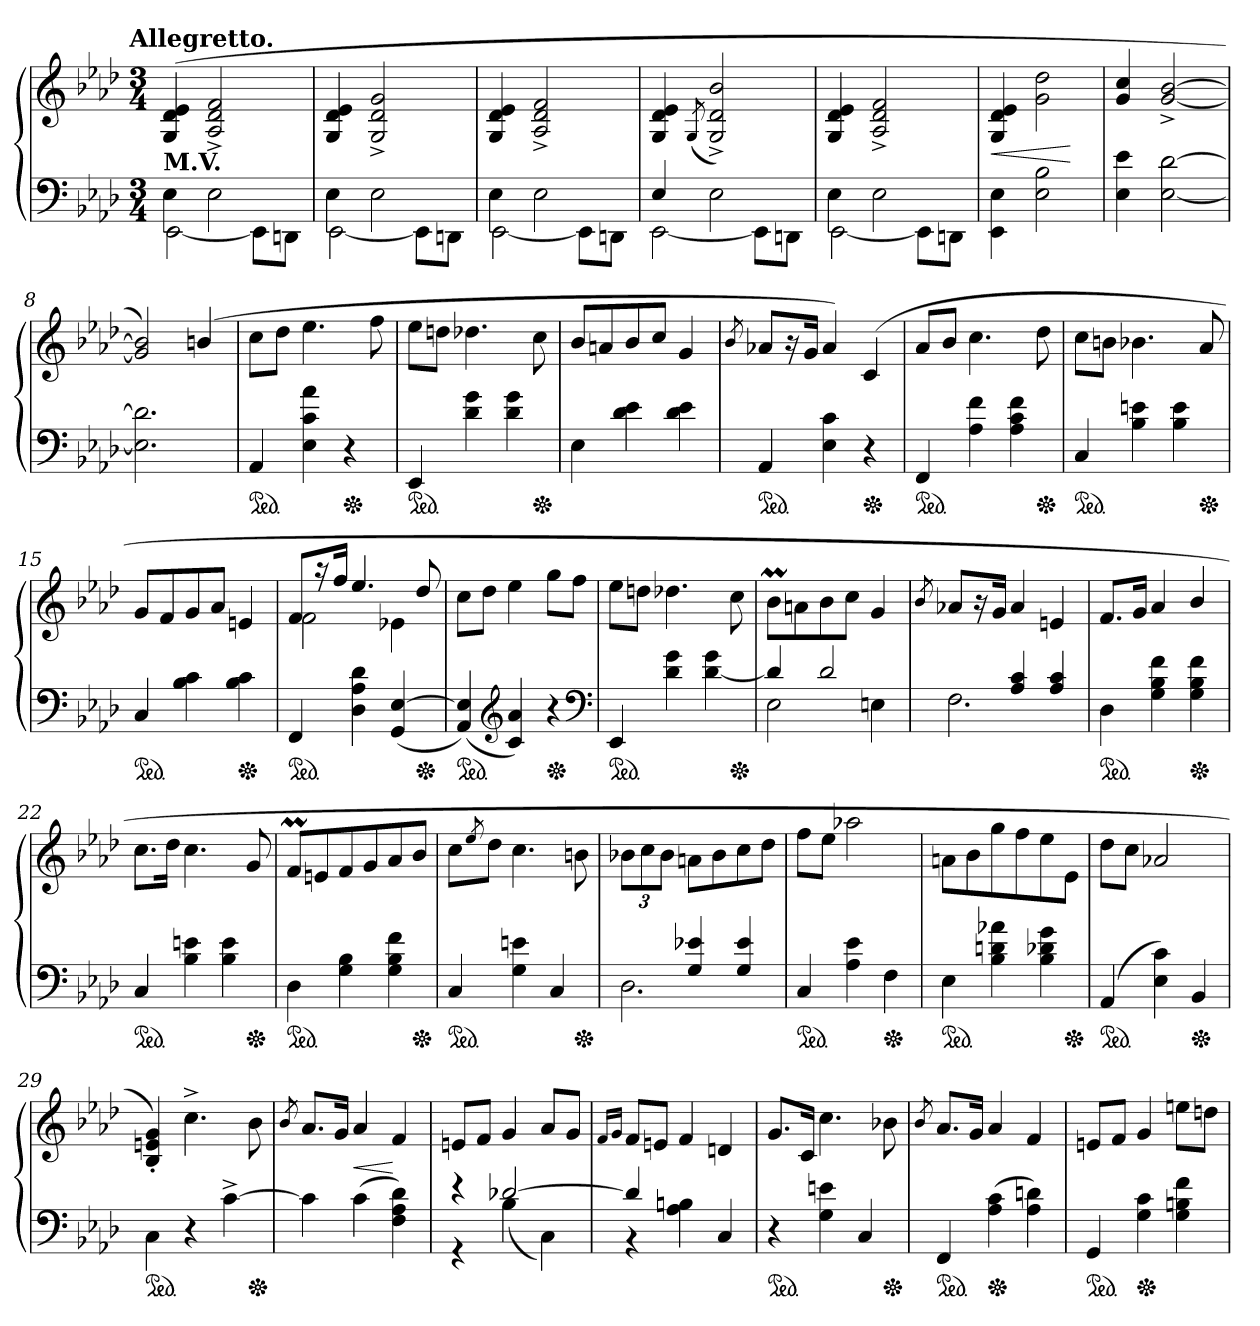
**kern	**kern	**dynam
*part1	*part1	*part1
*staff2	*staff1	*staff1/2
*clefF4	*clefG2	*
*k[b-e-a-d-]	*k[b-e-a-d-]	*
*A-:	*A-:	*
!!LO:TX:omd:t=Allegretto.
*M3/4	*M3/4	*
=1	=1	=1
*^	*	*
!LO:TX:a:B:t=M.V.	!	!	!
4E-\	[2EE-\	(>4G/ 4d-/ 4e-/	.
2E-\	.	2A-^>/ 2d-^>/ 2f^>/	.
.	8EE-L]	.	.
.	8DDnJ	.	.
=2	=2	=2	=2
4E-\	[2EE-	4G/ 4d-/ 4e-/	.
2E-\	.	2G^>/ 2d-^>/ 2g^>/	.
.	8EE-L]	.	.
.	8DDnJ	.	.
=3	=3	=3	=3
4E-\	[2EE-\	4G/ 4d-/ 4e-/	.
2E-\	.	2A-^>/ 2d-^>/ 2f^>/	.
.	8EE-L]	.	.
.	8DDnJ	.	.
=4	=4	=4	=4
4E-	[2EE-	4G/ 4d-/ 4e-/	.
.	.	(<8qG/	.
2E-\	.	2G^>/ 2d-^>/ 2b-^>/)	.
.	8EE-L]	.	.
.	8DDnJ	.	.
=5	=5	=5	=5
4E-\	[2EE-	4G/ 4d-/ 4e-/	.
2E-\	.	2A-^>/ 2d-^>/ 2f^>/	.
.	8EE-L]	.	.
.	8DDnJ	.	.
*v	*v	*	*
=6	=6	=6
4EE-\ 4E-\	4G/ 4d-/ 4e-/	<
2E- 2B-	2g 2dd-	.
.	.	[
=7	=7	=7
4E- 4e-	4g/ 4cc/	.
[2E- [2d-	[2g^</ [2b-^</	.
=8	=8	=8
2.E-] 2.d-]	2g]/ 2b-]/)	.
.	(>4bn/	.
=9	=9	=9
*ped	*	*
4AA-	8ccL	.
.	8dd-J	.
4E- 4c 4a-	4.ee-	.
*Xped	*	*
4r	.	.
.	8ff	.
=10	=10	=10
*ped	*	*
4EE-	8ee-L	.
.	8ddnJ	.
4d- 4g	4.dd-X	.
4d- 4g	.	.
*Xped	*	*
.	8cc	.
=11	=11	=11
4E-	8b-/L	.
.	8an	.
4d- 4e-	8b-	.
.	8ccJ	.
4d- 4e-	4g	.
=12	=12	=12
.	8qb-/	.
*ped	*	*
4AA-	8a-XL	.
.	16r	.
.	16gJk	.
4E- 4c	4a-)	.
*Xped	*	*
4r	(>4c	.
=13	=13	=13
*ped	*	*
4FF	8a-L	.
.	8b-J	.
4A- 4f	4.cc	.
4A- 4c 4f	.	.
*Xped	*	*
.	8dd-	.
=14	=14	=14
*ped	*	*
4C	8ccL	.
.	8bnJ	.
4B- 4en	4.b-X	.
4B- 4e	.	.
*Xped	*	*
.	8a-	.
=15	=15	=15
*ped	*	*
4C	8gL	.
.	8f	.
4B- 4c	8g	.
.	8a-J	.
*Xped	*	*
4B- 4c	4en	.
=16	=16	=16
!	!LO:N:vis=2	!
*	*^	*
*ped	*	*	*
4FF	8f	2f	.
.	16r	.	.
.	16ffJJ	.	.
4D- 4A- 4d-	4.ee-	.	.
(<4GG [4E-	.	4e-X	.
*Xped	*	*	*
.	8dd-	.	.
*	*v	*v	*
=17	=17	=17
*ped	*	*
(<4AA- 4E-])	8ccL	.
.	8dd-J	.
*clefG2	*	*
4c 4a-)	4ee-	.
*Xped	*	*
4r	8ggL	.
.	8ffJ	.
*clefF4	*	*
=18	=18	=18
*ped	*	*
4EE-	8ee-L	.
.	8ddnJ	.
4d- 4g	4.dd-X	.
[4d- 4g	.	.
*Xped	*	*
.	8cc	.
=19	=19	=19
*^	*	*
4d-]	2E-	8b-ML	.
.	.	8an	.
2d-	.	8b-	.
.	.	8ccJ	.
.	4En	4g	.
=20	=20	=20	=20
.	.	8qb-/	.
4ryy	2.F	8a-XL	.
.	.	16r	.
.	.	16gJk	.
4A- 4c	.	4a-	.
4A- 4c	.	4en	.
*v	*v	*	*
=21	=21	=21
*ped	*	*
4D-	8.fL	.
.	16gJk	.
4G 4B- 4f	4a-	.
*Xped	*	*
4G 4B- 4f	4b-/	.
=22	=22	=22
*ped	*	*
4C	8.ccL	.
.	16dd-Jk	.
4B- 4en	4.cc	.
4B- 4e	.	.
*Xped	*	*
.	8g	.
=23	=23	=23
*ped	*	*
4D-	8fML	.
.	8en	.
4G 4B-	8f	.
.	8g	.
4G 4B- 4f	8a-	.
*Xped	*	*
.	8b-J	.
=24	=24	=24
*ped	*	*
4C	8ccL	.
.	8qee-/	.
.	8dd-J	.
4G 4en	4.cc	.
4C	.	.
*Xped	*	*
.	8bn	.
=25	=25	=25
*^	*	*
4ryy	2.D-	12b-XL	.
.	.	12cc	.
.	.	12b-J	.
4G 4e-X	.	8anL	.
.	.	8b-	.
4G 4e-	.	8cc	.
.	.	8dd-J	.
*v	*v	*	*
=26	=26	=26
*ped	*	*
4C	8ffL	.
.	8ee-J	.
4A- 4e-	2aa-X	.
*Xped	*	*
4F	.	.
=27	=27	=27
*ped	*	*
4E-	8anL	.
.	8b-	.
4B- 4dn 4a-X	8gg	.
.	8ff	.
4B- 4d-X 4g	8ee-	.
*Xped	*	*
.	8e-J	.
=28	=28	=28
*ped	*	*
(>4AA-	8dd-L	.
.	8ccJ	.
4E- 4c)	2a-X	.
*Xped	*	*
4BB-	.	.
=29	=29	=29
*ped	*	*
4C\	4B-'>/ 4en'>/ 4g'>/)	.
4r	4.cc^<	.
[4c^>	.	.
*Xped	*	*
.	8b-	.
=30	=30	=30
.	8qb-/	.
4c]	8.a-L	.
.	16gJk	.
(>4c	4a-	<
4F 4A- 4d-)	4f	[
=31	=31	=31
*^	*	*
4r	4r	8enL	.
.	.	8fJ	.
[2d-X	(>4B-	4g	.
.	4C)	8a-L	.
.	.	8gJ	.
=32	=32	=32	=32
.	.	16qf/LL	.
.	.	16qg/JJ	.
4d-]	4rBB	8fL	.
.	.	8enJ	.
2ryy	4A- 4Bn	4f	.
.	4C	4dn	.
*v	*v	*	*
=33	=33	=33
*ped	*	*
4r	8.gL	.
.	16cJk	.
4G 4en	4.cc	.
4C/	.	.
*Xped	*	*
.	8b-X	.
=34	=34	=34
.	8qb-/	.
*ped	*	*
4FF	8.a-L	.
.	16gJk	.
*Xped	*	*
(>4A- 4c	4a-	.
4A- 4dn)	4f	.
=35	=35	=35
*ped	*	*
4GG	8enL	.
.	8fJ	.
*Xped	*	*
4G 4c	4g	.
4G 4Bn 4f	8eenL	.
.	8ddnJ	.
=	=	=
*-	*-	*-
